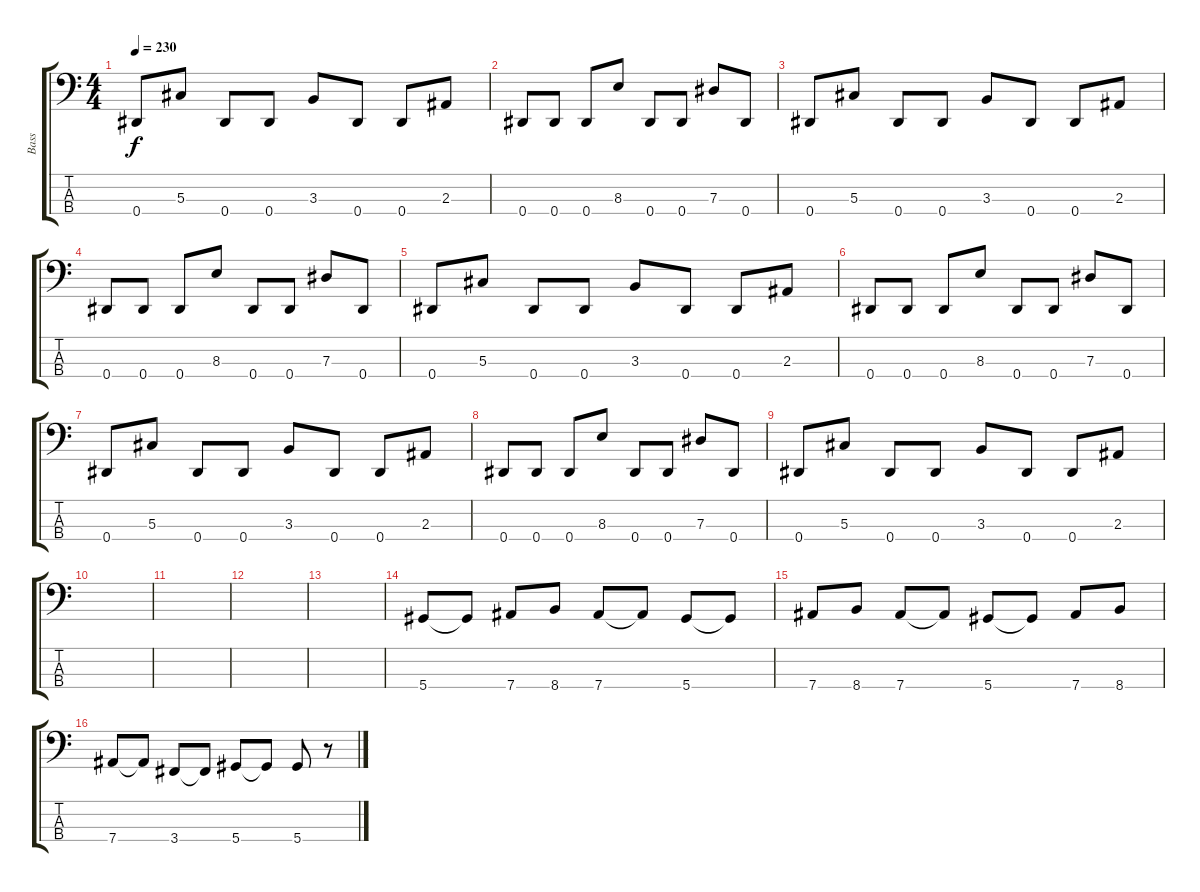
\track ("Bass" "Bass") {instrument electricbassfinger}
\staff {score tabs}
\tuning (Gb2 Db2 Ab1 Eb1) {hide}
\ts (4 4)
\tempo 230
\clef f4
\ks c
0.4.8{dy f} 5.3.8 0.4.8 0.4.8 3.3.8 0.4.8 0.4.8 2.3.8 |
0.4.8 0.4.8 0.4.8 8.3.8 0.4.8 0.4.8 7.3.8 0.4.8 |
0.4.8 5.3.8 0.4.8 0.4.8 3.3.8 0.4.8 0.4.8 2.3.8 |
0.4.8 0.4.8 0.4.8 8.3.8 0.4.8 0.4.8 7.3.8 0.4.8 |
0.4.8 5.3.8 0.4.8 0.4.8 3.3.8 0.4.8 0.4.8 2.3.8 |
0.4.8 0.4.8 0.4.8 8.3.8 0.4.8 0.4.8 7.3.8 0.4.8 |
0.4.8 5.3.8 0.4.8 0.4.8 3.3.8 0.4.8 0.4.8 2.3.8 |
0.4.8 0.4.8 0.4.8 8.3.8 0.4.8 0.4.8 7.3.8 0.4.8 |
0.4.8 5.3.8 0.4.8 0.4.8 3.3.8 0.4.8 0.4.8 2.3.8 |
|
|
|
|
5.4.8 5.4{t}.8 7.4.8 8.4.8 7.4.8 7.4{t}.8 5.4.8 5.4{t}.8 |
7.4.8 8.4.8 7.4.8 7.4{t}.8 5.4.8 5.4{t}.8 7.4.8 8.4.8 |
7.4.8 7.4{t}.8 3.4.8 3.4{t}.8 5.4.8 5.4{t}.8 5.4.8 r.8
